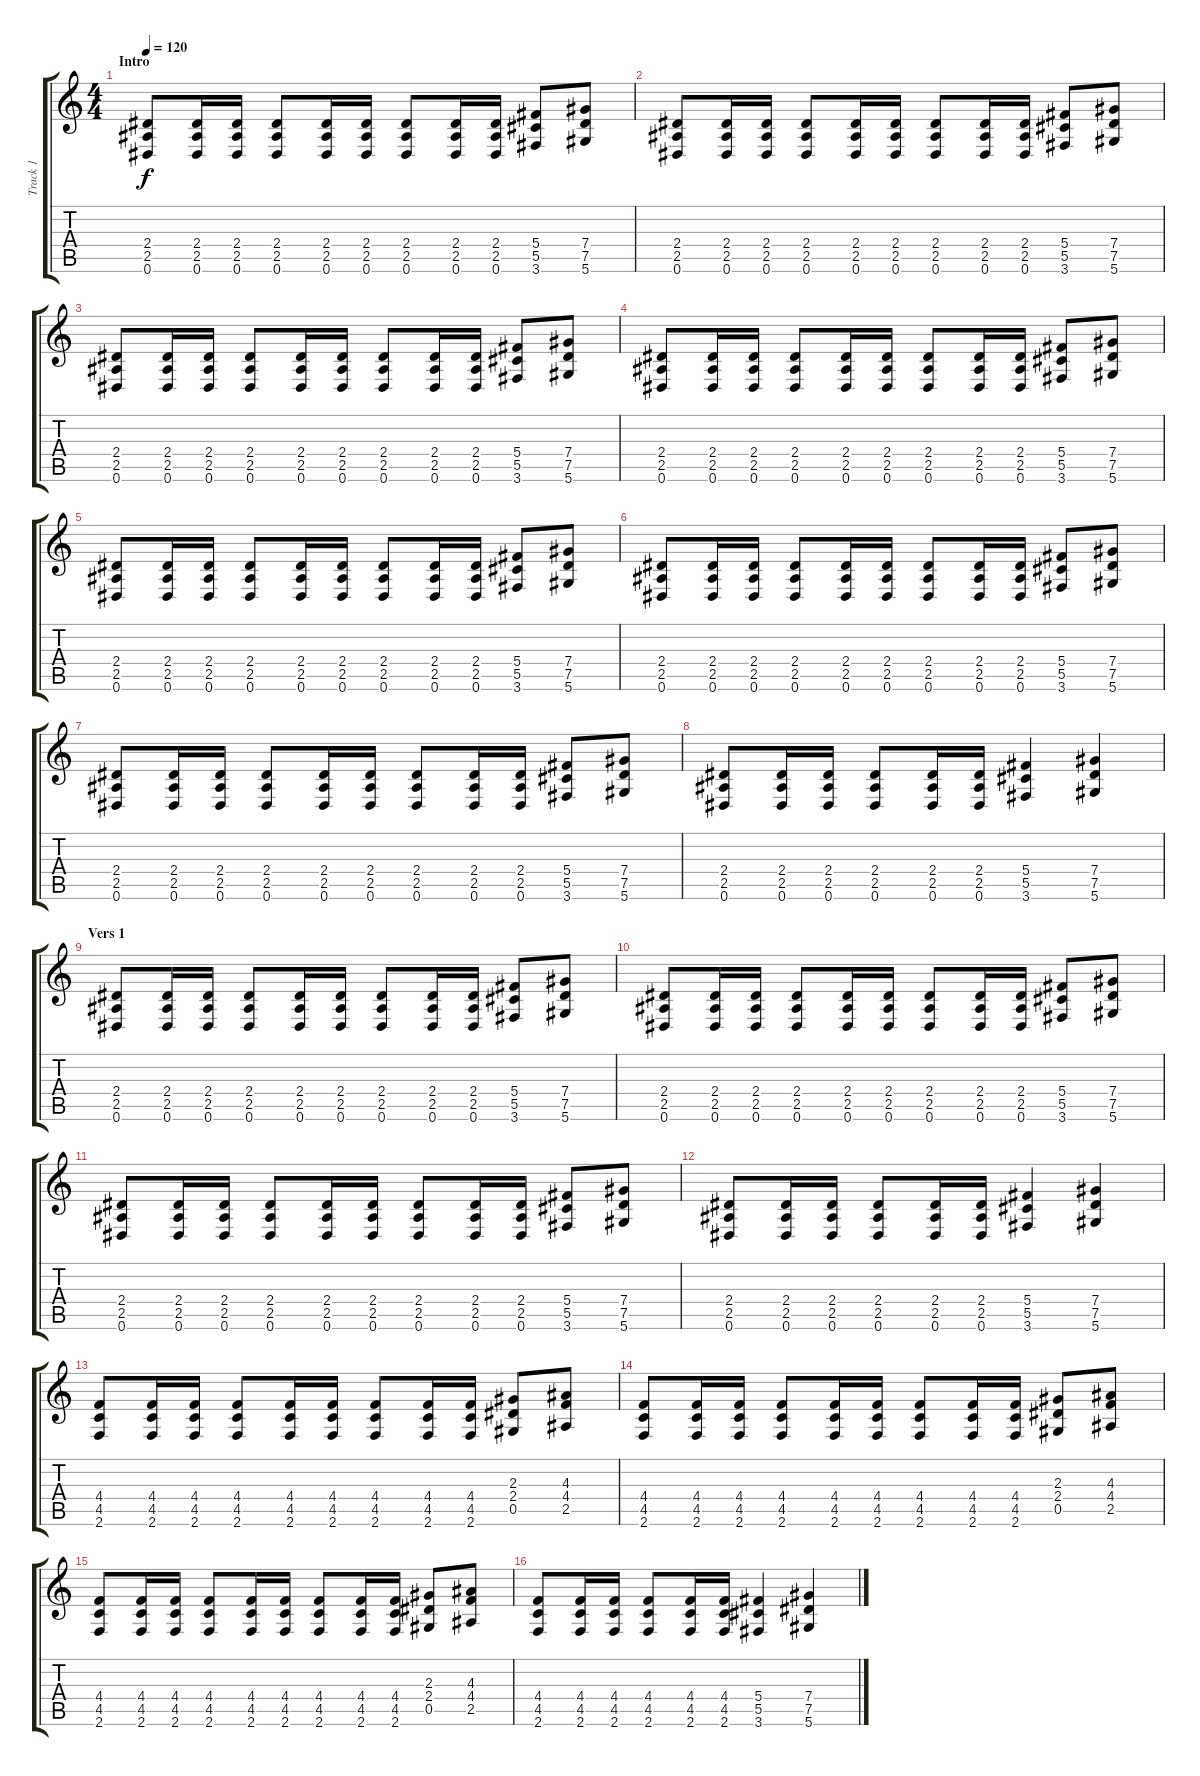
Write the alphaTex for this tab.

\track ("Track 1" "Track 1") {instrument distortionguitar}
\staff {score tabs}
\tuning (Eb4 Bb3 Gb3 Db3 Ab2 Eb2) {hide}
\ts (4 4)
\section ("" "Intro")
\tempo 120
\clef g2
\ks c
(2.4 2.5 0.6).8{dy f instrument distortionguitar} (2.4 2.5 0.6).16 (2.4 2.5 0.6).16 (2.4 2.5 0.6).8 (2.4 2.5 0.6).16 (2.4 2.5 0.6).16 (2.4 2.5 0.6).8 (2.4 2.5 0.6).16 (2.4 2.5 0.6).16 (5.4 5.5 3.6).8 (7.4 7.5 5.6).8 |
(2.4 2.5 0.6).8 (2.4 2.5 0.6).16 (2.4 2.5 0.6).16 (2.4 2.5 0.6).8 (2.4 2.5 0.6).16 (2.4 2.5 0.6).16 (2.4 2.5 0.6).8 (2.4 2.5 0.6).16 (2.4 2.5 0.6).16 (5.4 5.5 3.6).8 (7.4 7.5 5.6).8 |
(2.4 2.5 0.6).8 (2.4 2.5 0.6).16 (2.4 2.5 0.6).16 (2.4 2.5 0.6).8 (2.4 2.5 0.6).16 (2.4 2.5 0.6).16 (2.4 2.5 0.6).8 (2.4 2.5 0.6).16 (2.4 2.5 0.6).16 (5.4 5.5 3.6).8 (7.4 7.5 5.6).8 |
(2.4 2.5 0.6).8 (2.4 2.5 0.6).16 (2.4 2.5 0.6).16 (2.4 2.5 0.6).8 (2.4 2.5 0.6).16 (2.4 2.5 0.6).16 (2.4 2.5 0.6).8 (2.4 2.5 0.6).16 (2.4 2.5 0.6).16 (5.4 5.5 3.6).8 (7.4 7.5 5.6).8 |
(2.4 2.5 0.6).8 (2.4 2.5 0.6).16 (2.4 2.5 0.6).16 (2.4 2.5 0.6).8 (2.4 2.5 0.6).16 (2.4 2.5 0.6).16 (2.4 2.5 0.6).8 (2.4 2.5 0.6).16 (2.4 2.5 0.6).16 (5.4 5.5 3.6).8 (7.4 7.5 5.6).8 |
(2.4 2.5 0.6).8 (2.4 2.5 0.6).16 (2.4 2.5 0.6).16 (2.4 2.5 0.6).8 (2.4 2.5 0.6).16 (2.4 2.5 0.6).16 (2.4 2.5 0.6).8 (2.4 2.5 0.6).16 (2.4 2.5 0.6).16 (5.4 5.5 3.6).8 (7.4 7.5 5.6).8 |
(2.4 2.5 0.6).8 (2.4 2.5 0.6).16 (2.4 2.5 0.6).16 (2.4 2.5 0.6).8 (2.4 2.5 0.6).16 (2.4 2.5 0.6).16 (2.4 2.5 0.6).8 (2.4 2.5 0.6).16 (2.4 2.5 0.6).16 (5.4 5.5 3.6).8 (7.4 7.5 5.6).8 |
(2.4 2.5 0.6).8 (2.4 2.5 0.6).16 (2.4 2.5 0.6).16 (2.4 2.5 0.6).8 (2.4 2.5 0.6).16 (2.4 2.5 0.6).16 (5.4 5.5 3.6).4 (7.4 7.5 5.6).4 |
\section ("" "Vers 1")
(2.4 2.5 0.6).8 (2.4 2.5 0.6).16 (2.4 2.5 0.6).16 (2.4 2.5 0.6).8 (2.4 2.5 0.6).16 (2.4 2.5 0.6).16 (2.4 2.5 0.6).8 (2.4 2.5 0.6).16 (2.4 2.5 0.6).16 (5.4 5.5 3.6).8 (7.4 7.5 5.6).8 |
(2.4 2.5 0.6).8 (2.4 2.5 0.6).16 (2.4 2.5 0.6).16 (2.4 2.5 0.6).8 (2.4 2.5 0.6).16 (2.4 2.5 0.6).16 (2.4 2.5 0.6).8 (2.4 2.5 0.6).16 (2.4 2.5 0.6).16 (5.4 5.5 3.6).8 (7.4 7.5 5.6).8 |
(2.4 2.5 0.6).8 (2.4 2.5 0.6).16 (2.4 2.5 0.6).16 (2.4 2.5 0.6).8 (2.4 2.5 0.6).16 (2.4 2.5 0.6).16 (2.4 2.5 0.6).8 (2.4 2.5 0.6).16 (2.4 2.5 0.6).16 (5.4 5.5 3.6).8 (7.4 7.5 5.6).8 |
(2.4 2.5 0.6).8 (2.4 2.5 0.6).16 (2.4 2.5 0.6).16 (2.4 2.5 0.6).8 (2.4 2.5 0.6).16 (2.4 2.5 0.6).16 (5.4 5.5 3.6).4 (7.4 7.5 5.6).4 |
(4.4 4.5 2.6).8 (4.4 4.5 2.6).16 (4.4 4.5 2.6).16 (4.4 4.5 2.6).8 (4.4 4.5 2.6).16 (4.4 4.5 2.6).16 (4.4 4.5 2.6).8 (4.4 4.5 2.6).16 (4.4 4.5 2.6).16 (2.3 2.4 0.5).8 (4.3 4.4 2.5).8 |
(4.4 4.5 2.6).8 (4.4 4.5 2.6).16 (4.4 4.5 2.6).16 (4.4 4.5 2.6).8 (4.4 4.5 2.6).16 (4.4 4.5 2.6).16 (4.4 4.5 2.6).8 (4.4 4.5 2.6).16 (4.4 4.5 2.6).16 (2.3 2.4 0.5).8 (4.3 4.4 2.5).8 |
(4.4 4.5 2.6).8 (4.4 4.5 2.6).16 (4.4 4.5 2.6).16 (4.4 4.5 2.6).8 (4.4 4.5 2.6).16 (4.4 4.5 2.6).16 (4.4 4.5 2.6).8 (4.4 4.5 2.6).16 (4.4 4.5 2.6).16 (2.3 2.4 0.5).8 (4.3 4.4 2.5).8 |
(4.4 4.5 2.6).8 (4.4 4.5 2.6).16 (4.4 4.5 2.6).16 (4.4 4.5 2.6).8 (4.4 4.5 2.6).16 (4.4 4.5 2.6).16 (5.4 5.5 3.6).4 (7.4 7.5 5.6).4
